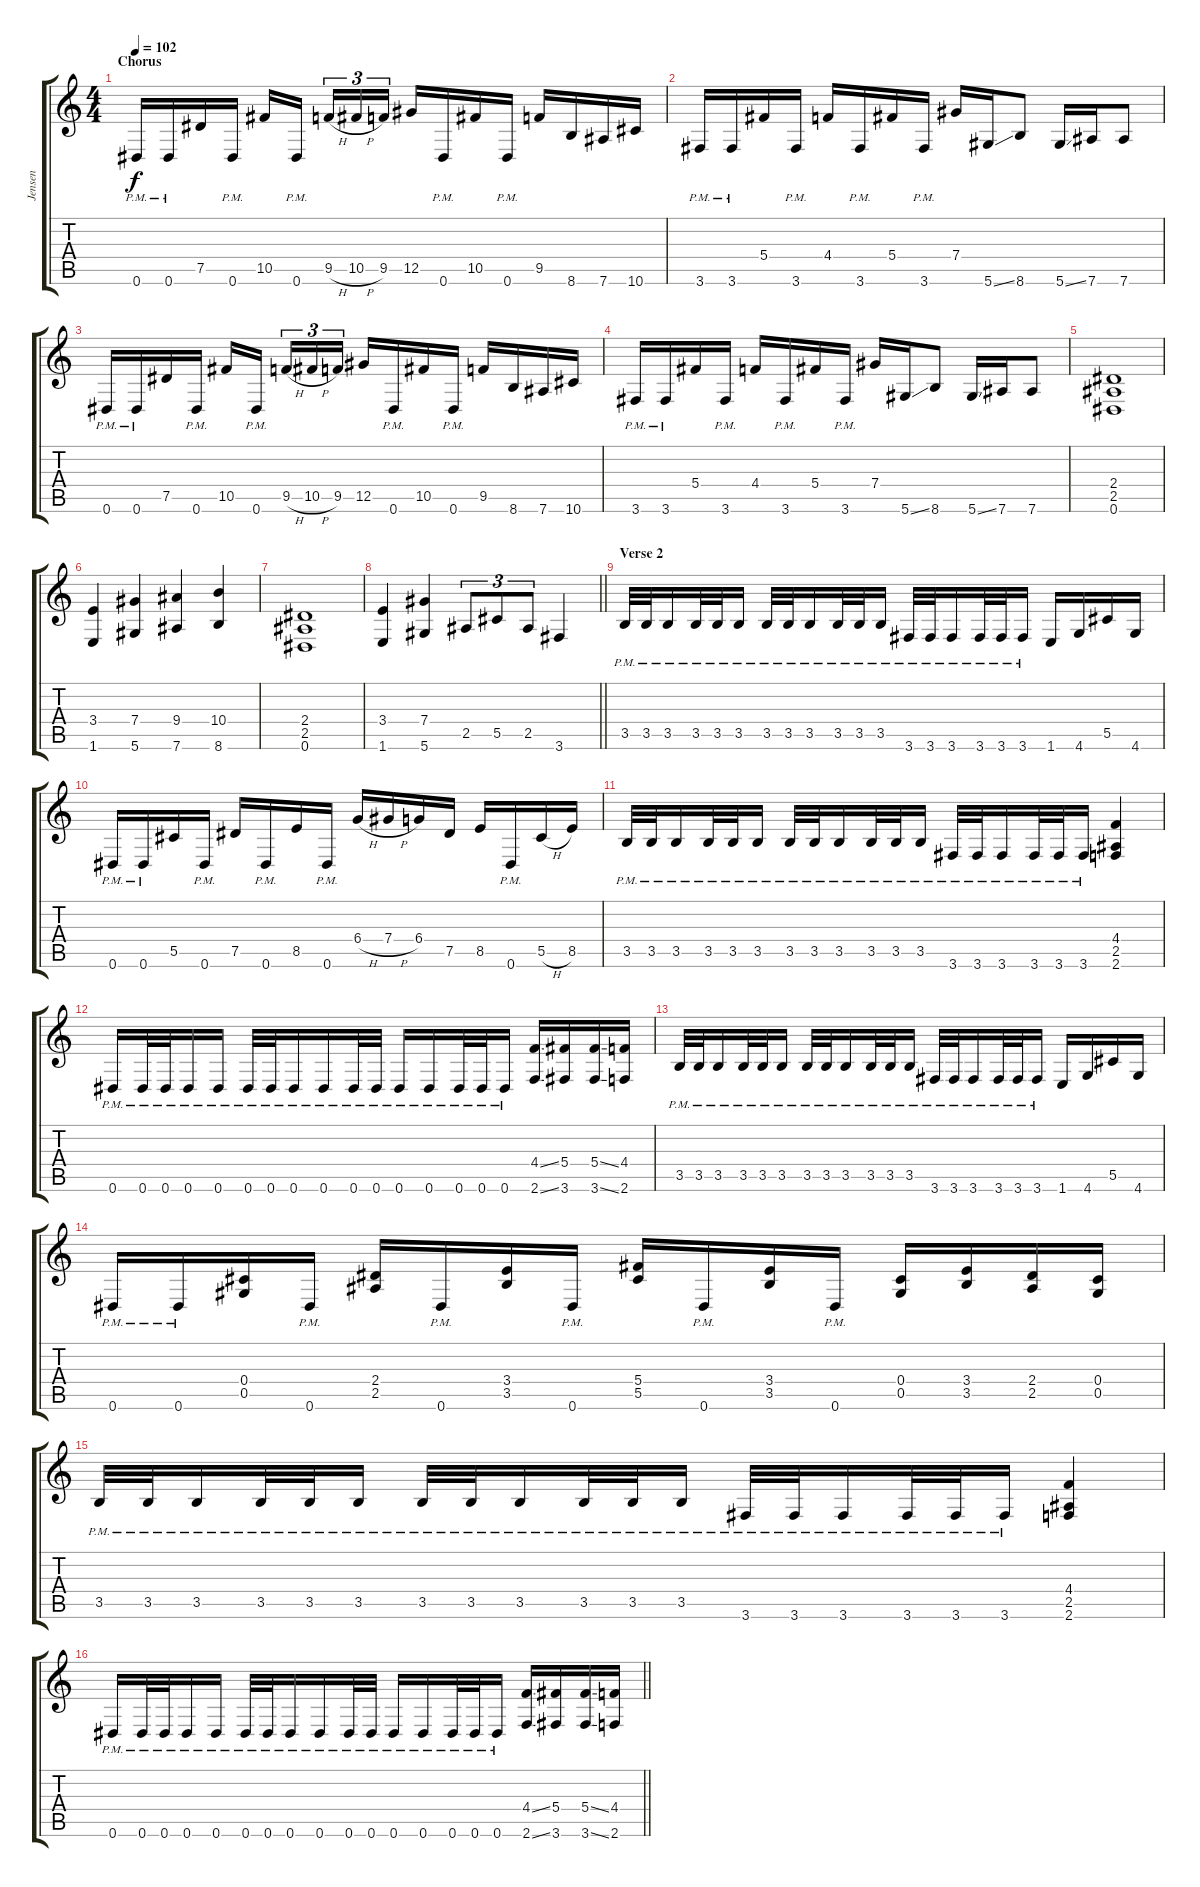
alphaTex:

\track ("Jensen" "Jensen") {instrument distortionguitar}
\staff {score tabs}
\tuning (Eb4 Bb3 Gb3 Db3 Ab2 Eb2) {hide}
\ts (4 4)
\section ("" "Chorus")
\tempo 102
\clef g2
\ks c
0.6{pm}.16{dy f} 0.6{pm}.16 7.5.16 0.6{pm}.16 10.5.16 0.6{pm}.16{beam splitsecondary} 9.5{h}.16{tu (3 2)} 10.5{h}.16{tu (3 2)} 9.5.16{tu (3 2)} 12.5.16 0.6{pm}.16 10.5.16 0.6{pm}.16 9.5.16 8.6.16 7.6.16 10.6.16 |
3.6{pm}.16 3.6{pm}.16 5.4.16 3.6{pm}.16 4.4.16 3.6{pm}.16 5.4.16 3.6{pm}.16 7.4.16 5.6{ss}.16 8.6.8 5.6{ss}.16 7.6.16 7.6.8 |
0.6{pm}.16 0.6{pm}.16 7.5.16 0.6{pm}.16 10.5.16 0.6{pm}.16{beam splitsecondary} 9.5{h}.16{tu (3 2)} 10.5{h}.16{tu (3 2)} 9.5.16{tu (3 2)} 12.5.16 0.6{pm}.16 10.5.16 0.6{pm}.16 9.5.16 8.6.16 7.6.16 10.6.16 |
3.6{pm}.16 3.6{pm}.16 5.4.16 3.6{pm}.16 4.4.16 3.6{pm}.16 5.4.16 3.6{pm}.16 7.4.16 5.6{ss}.16 8.6.8 5.6{ss}.16 7.6.16 7.6.8 |
(2.4 2.5 0.6).1 |
(3.4 1.6).4 (7.4 5.6).4 (9.4 7.6).4 (10.4 8.6).4 |
(2.4 2.5 0.6).1 |
\barLineRight lightlight
(3.4 1.6).4 (7.4 5.6).4 2.5.8{tu (3 2)} 5.5.8{tu (3 2)} 2.5.8{tu (3 2)} 3.6.4 |
\section ("" "Verse 2")
3.5{pm}.32 3.5{pm}.32 3.5{pm}.16 3.5{pm}.32 3.5{pm}.32 3.5{pm}.16 3.5{pm}.32 3.5{pm}.32 3.5{pm}.16 3.5{pm}.32 3.5{pm}.32 3.5{pm}.16 3.6{pm}.32 3.6{pm}.32 3.6{pm}.16 3.6{pm}.32 3.6{pm}.32 3.6{pm}.16 1.6.16 4.6.16 5.5.16 4.6.16 |
0.6{pm}.16 0.6{pm}.16 5.5.16 0.6{pm}.16 7.5.16 0.6{pm}.16 8.5.16 0.6{pm}.16 6.4{h}.16 7.4{h}.16 6.4.16 7.5.16 8.5.16 0.6{pm}.16 5.5{h}.16 8.5.16 |
3.5{pm}.32 3.5{pm}.32 3.5{pm}.16 3.5{pm}.32 3.5{pm}.32 3.5{pm}.16 3.5{pm}.32 3.5{pm}.32 3.5{pm}.16 3.5{pm}.32 3.5{pm}.32 3.5{pm}.16 3.6{pm}.32 3.6{pm}.32 3.6{pm}.16 3.6{pm}.32 3.6{pm}.32 3.6{pm}.16 (4.4 2.5 2.6).4 |
0.6{pm}.16 0.6{pm}.32 0.6{pm}.32 0.6{pm}.16 0.6{pm}.16 0.6{pm}.32 0.6{pm}.32 0.6{pm}.16 0.6{pm}.16 0.6{pm}.32 0.6{pm}.32 0.6{pm}.16 0.6{pm}.16 0.6{pm}.32 0.6{pm}.32 0.6{pm}.16 (4.4{ss} 2.6{ss}).16 (5.4 3.6).16 (5.4{ss} 3.6{ss}).16 (4.4 2.6).16 |
3.5{pm}.32 3.5{pm}.32 3.5{pm}.16 3.5{pm}.32 3.5{pm}.32 3.5{pm}.16 3.5{pm}.32 3.5{pm}.32 3.5{pm}.16 3.5{pm}.32 3.5{pm}.32 3.5{pm}.16 3.6{pm}.32 3.6{pm}.32 3.6{pm}.16 3.6{pm}.32 3.6{pm}.32 3.6{pm}.16 1.6.16 4.6.16 5.5.16 4.6.16 |
0.6{pm}.16 0.6{pm}.16 (0.4 0.5).16 0.6{pm}.16 (2.4 2.5).16 0.6{pm}.16 (3.4 3.5).16 0.6{pm}.16 (5.4 5.5).16 0.6{pm}.16 (3.4 3.5).16 0.6{pm}.16 (0.4 0.5).16 (3.4 3.5).16 (2.4 2.5).16 (0.4 0.5).16 |
3.5{pm}.32 3.5{pm}.32 3.5{pm}.16 3.5{pm}.32 3.5{pm}.32 3.5{pm}.16 3.5{pm}.32 3.5{pm}.32 3.5{pm}.16 3.5{pm}.32 3.5{pm}.32 3.5{pm}.16 3.6{pm}.32 3.6{pm}.32 3.6{pm}.16 3.6{pm}.32 3.6{pm}.32 3.6{pm}.16 (4.4 2.5 2.6).4 |
\barLineRight lightlight
0.6{pm}.16 0.6{pm}.32 0.6{pm}.32 0.6{pm}.16 0.6{pm}.16 0.6{pm}.32 0.6{pm}.32 0.6{pm}.16 0.6{pm}.16 0.6{pm}.32 0.6{pm}.32 0.6{pm}.16 0.6{pm}.16 0.6{pm}.32 0.6{pm}.32 0.6{pm}.16 (4.4{ss} 2.6{ss}).16 (5.4 3.6).16 (5.4{ss} 3.6{ss}).16 (4.4 2.6).16
